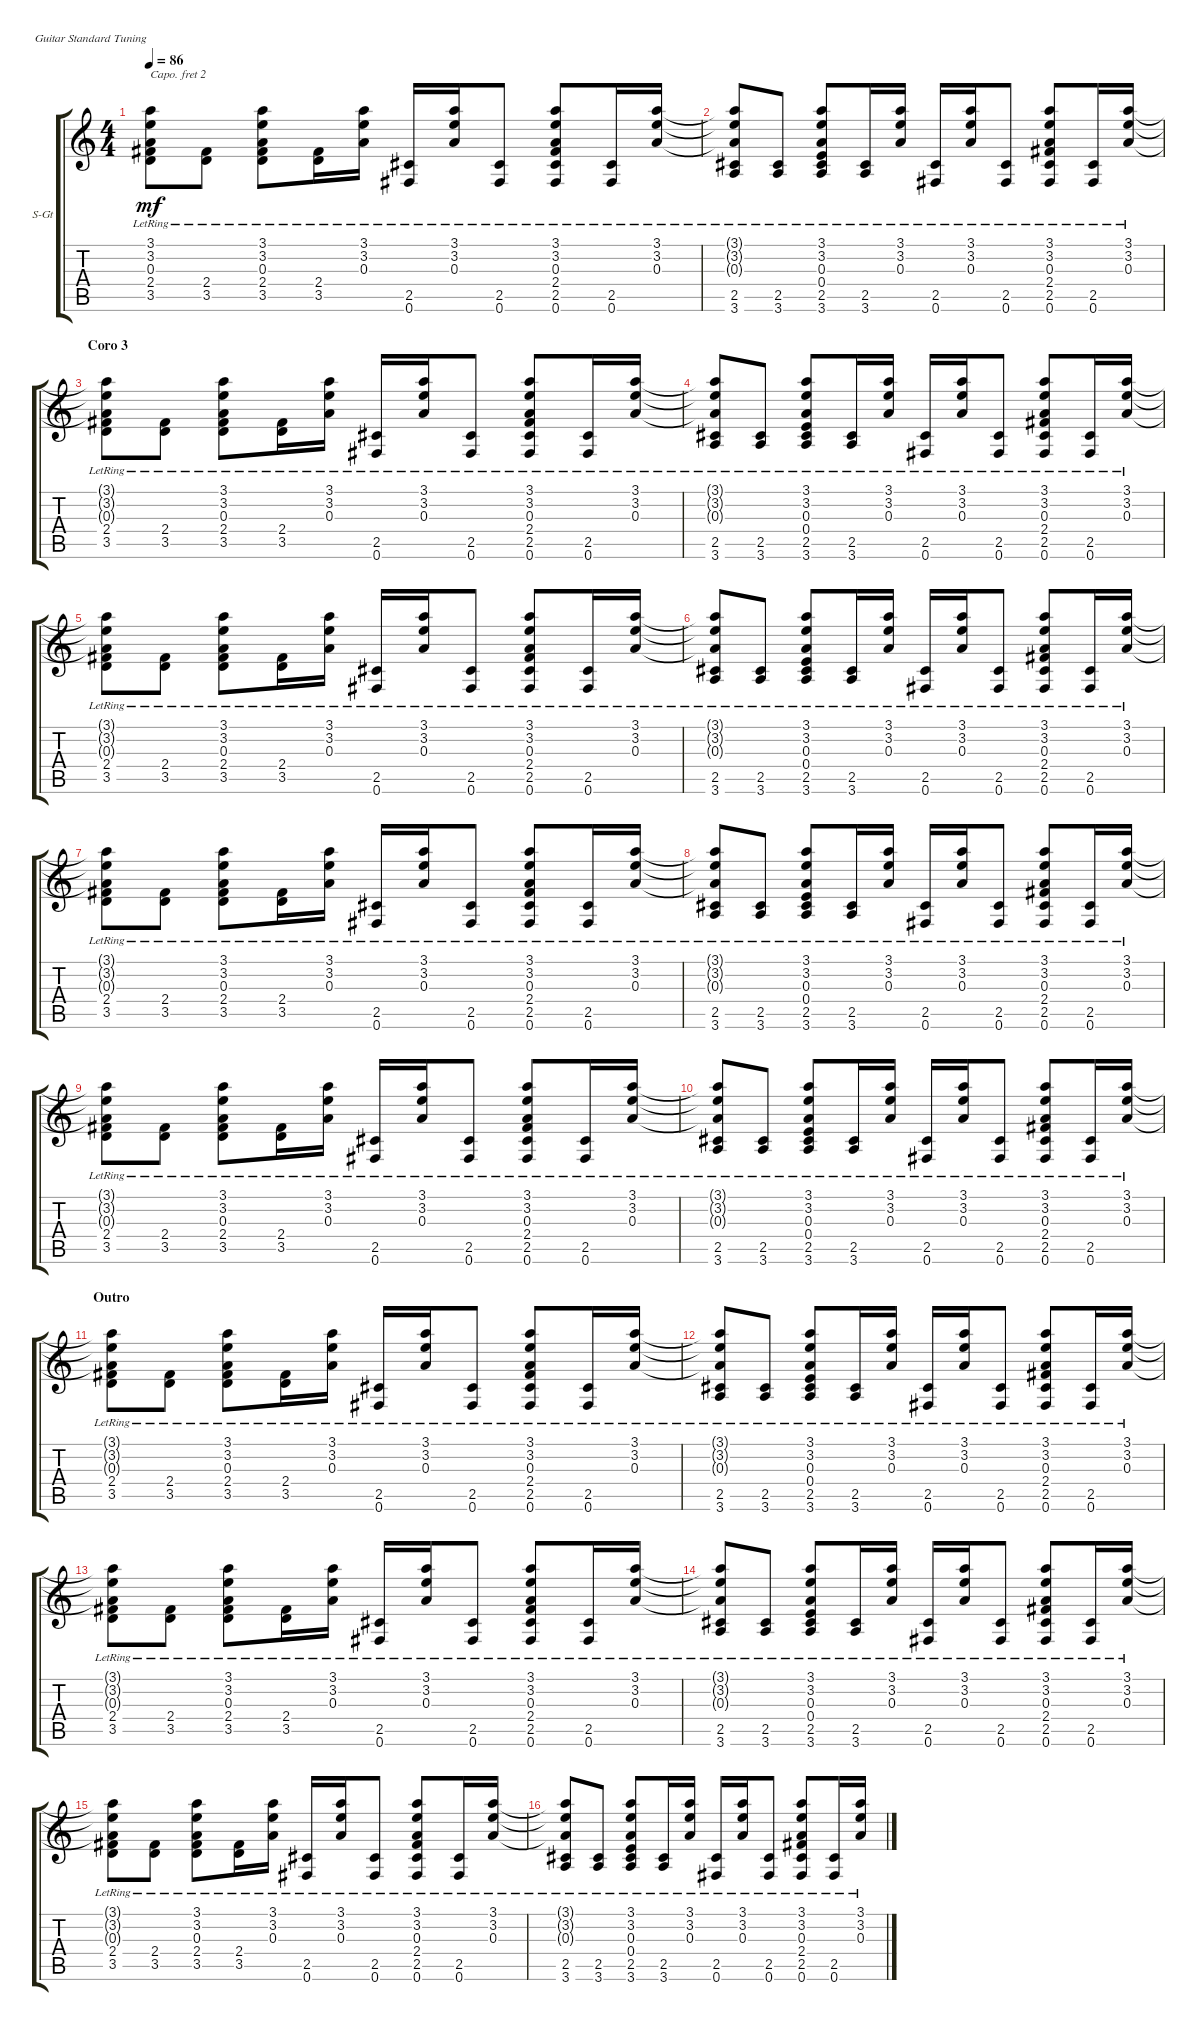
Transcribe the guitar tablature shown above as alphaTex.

\defaultSystemsLayout 4
\bracketExtendMode groupsimilarinstruments
\firstSystemTrackNameOrientation horizontal
\otherSystemsTrackNameOrientation horizontal
\track ("LEAD GUITAR " "S-Gt") {instrument acousticguitarsteel}
\staff {score tabs}
\capo 2
\tuning (E4 B3 G3 D3 A2 E2)
\ts (4 4)
\tempo 86
\clef g2
\ks c
(3.1{lr t} 3.2{lr t} 0.3{lr t} 2.4{lr} 3.5{lr}).8{dy mf} (2.4{lr} 3.5{lr}).8 (3.1{lr} 3.2{lr} 0.3{lr} 2.4{lr} 3.5{lr}).8 (2.4{lr} 3.5{lr}).16 (3.1{lr} 3.2{lr} 0.3{lr}).16 (2.5{lr} 0.6{lr}).16 (3.1{lr} 3.2{lr} 0.3{lr}).16 (2.5{lr} 0.6{lr}).8 (3.1{lr} 3.2{lr} 0.3{lr} 2.4{lr} 2.5{lr} 0.6{lr}).8 (2.5{lr} 0.6{lr}).16 (3.1{lr} 3.2{lr} 0.3{lr}).16 |
(3.1{lr t} 3.2{lr t} 0.3{lr t} 2.5{lr} 3.6{lr}).8 (2.5{lr} 3.6{lr}).8 (3.1{lr} 3.2{lr} 0.3{lr} 0.4{lr} 2.5{lr} 3.6{lr}).8 (2.5{lr} 3.6{lr}).16 (3.1{lr} 3.2{lr} 0.3{lr}).16 (2.5{lr} 0.6{lr}).16 (3.1{lr} 3.2{lr} 0.3{lr}).16 (2.5{lr} 0.6{lr}).8 (3.1{lr} 3.2{lr} 0.3{lr} 2.4{lr} 2.5{lr} 0.6{lr}).8 (2.5{lr} 0.6{lr}).16 (3.1{lr} 3.2{lr} 0.3{lr}).16 |
\section ("" "Coro 3")
(3.1{lr t} 3.2{lr t} 0.3{lr t} 2.4{lr} 3.5{lr}).8 (2.4{lr} 3.5{lr}).8 (3.1{lr} 3.2{lr} 0.3{lr} 2.4{lr} 3.5{lr}).8 (2.4{lr} 3.5{lr}).16 (3.1{lr} 3.2{lr} 0.3{lr}).16 (2.5{lr} 0.6{lr}).16 (3.1{lr} 3.2{lr} 0.3{lr}).16 (2.5{lr} 0.6{lr}).8 (3.1{lr} 3.2{lr} 0.3{lr} 2.4{lr} 2.5{lr} 0.6{lr}).8 (2.5{lr} 0.6{lr}).16 (3.1{lr} 3.2{lr} 0.3{lr}).16 |
(3.1{lr t} 3.2{lr t} 0.3{lr t} 2.5{lr} 3.6{lr}).8 (2.5{lr} 3.6{lr}).8 (3.1{lr} 3.2{lr} 0.3{lr} 0.4{lr} 2.5{lr} 3.6{lr}).8 (2.5{lr} 3.6{lr}).16 (3.1{lr} 3.2{lr} 0.3{lr}).16 (2.5{lr} 0.6{lr}).16 (3.1{lr} 3.2{lr} 0.3{lr}).16 (2.5{lr} 0.6{lr}).8 (3.1{lr} 3.2{lr} 0.3{lr} 2.4{lr} 2.5{lr} 0.6{lr}).8 (2.5{lr} 0.6{lr}).16 (3.1{lr} 3.2{lr} 0.3{lr}).16 |
(3.1{lr t} 3.2{lr t} 0.3{lr t} 2.4{lr} 3.5{lr}).8 (2.4{lr} 3.5{lr}).8 (3.1{lr} 3.2{lr} 0.3{lr} 2.4{lr} 3.5{lr}).8 (2.4{lr} 3.5{lr}).16 (3.1{lr} 3.2{lr} 0.3{lr}).16 (2.5{lr} 0.6{lr}).16 (3.1{lr} 3.2{lr} 0.3{lr}).16 (2.5{lr} 0.6{lr}).8 (3.1{lr} 3.2{lr} 0.3{lr} 2.4{lr} 2.5{lr} 0.6{lr}).8 (2.5{lr} 0.6{lr}).16 (3.1{lr} 3.2{lr} 0.3{lr}).16 |
(3.1{lr t} 3.2{lr t} 0.3{lr t} 2.5{lr} 3.6{lr}).8 (2.5{lr} 3.6{lr}).8 (3.1{lr} 3.2{lr} 0.3{lr} 0.4{lr} 2.5{lr} 3.6{lr}).8 (2.5{lr} 3.6{lr}).16 (3.1{lr} 3.2{lr} 0.3{lr}).16 (2.5{lr} 0.6{lr}).16 (3.1{lr} 3.2{lr} 0.3{lr}).16 (2.5{lr} 0.6{lr}).8 (3.1{lr} 3.2{lr} 0.3{lr} 2.4{lr} 2.5{lr} 0.6{lr}).8 (2.5{lr} 0.6{lr}).16 (3.1{lr} 3.2{lr} 0.3{lr}).16 |
(3.1{lr t} 3.2{lr t} 0.3{lr t} 2.4{lr} 3.5{lr}).8 (2.4{lr} 3.5{lr}).8 (3.1{lr} 3.2{lr} 0.3{lr} 2.4{lr} 3.5{lr}).8 (2.4{lr} 3.5{lr}).16 (3.1{lr} 3.2{lr} 0.3{lr}).16 (2.5{lr} 0.6{lr}).16 (3.1{lr} 3.2{lr} 0.3{lr}).16 (2.5{lr} 0.6{lr}).8 (3.1{lr} 3.2{lr} 0.3{lr} 2.4{lr} 2.5{lr} 0.6{lr}).8 (2.5{lr} 0.6{lr}).16 (3.1{lr} 3.2{lr} 0.3{lr}).16 |
(3.1{lr t} 3.2{lr t} 0.3{lr t} 2.5{lr} 3.6{lr}).8 (2.5{lr} 3.6{lr}).8 (3.1{lr} 3.2{lr} 0.3{lr} 0.4{lr} 2.5{lr} 3.6{lr}).8 (2.5{lr} 3.6{lr}).16 (3.1{lr} 3.2{lr} 0.3{lr}).16 (2.5{lr} 0.6{lr}).16 (3.1{lr} 3.2{lr} 0.3{lr}).16 (2.5{lr} 0.6{lr}).8 (3.1{lr} 3.2{lr} 0.3{lr} 2.4{lr} 2.5{lr} 0.6{lr}).8 (2.5{lr} 0.6{lr}).16 (3.1{lr} 3.2{lr} 0.3{lr}).16 |
(3.1{lr t} 3.2{lr t} 0.3{lr t} 2.4{lr} 3.5{lr}).8 (2.4{lr} 3.5{lr}).8 (3.1{lr} 3.2{lr} 0.3{lr} 2.4{lr} 3.5{lr}).8 (2.4{lr} 3.5{lr}).16 (3.1{lr} 3.2{lr} 0.3{lr}).16 (2.5{lr} 0.6{lr}).16 (3.1{lr} 3.2{lr} 0.3{lr}).16 (2.5{lr} 0.6{lr}).8 (3.1{lr} 3.2{lr} 0.3{lr} 2.4{lr} 2.5{lr} 0.6{lr}).8 (2.5{lr} 0.6{lr}).16 (3.1{lr} 3.2{lr} 0.3{lr}).16 |
(3.1{lr t} 3.2{lr t} 0.3{lr t} 2.5{lr} 3.6{lr}).8 (2.5{lr} 3.6{lr}).8 (3.1{lr} 3.2{lr} 0.3{lr} 0.4{lr} 2.5{lr} 3.6{lr}).8 (2.5{lr} 3.6{lr}).16 (3.1{lr} 3.2{lr} 0.3{lr}).16 (2.5{lr} 0.6{lr}).16 (3.1{lr} 3.2{lr} 0.3{lr}).16 (2.5{lr} 0.6{lr}).8 (3.1{lr} 3.2{lr} 0.3{lr} 2.4{lr} 2.5{lr} 0.6{lr}).8 (2.5{lr} 0.6{lr}).16 (3.1{lr} 3.2{lr} 0.3{lr}).16 |
\section ("" "Outro")
(3.1{lr t} 3.2{lr t} 0.3{lr t} 2.4{lr} 3.5{lr}).8 (2.4{lr} 3.5{lr}).8 (3.1{lr} 3.2{lr} 0.3{lr} 2.4{lr} 3.5{lr}).8 (2.4{lr} 3.5{lr}).16 (3.1{lr} 3.2{lr} 0.3{lr}).16 (2.5{lr} 0.6{lr}).16 (3.1{lr} 3.2{lr} 0.3{lr}).16 (2.5{lr} 0.6{lr}).8 (3.1{lr} 3.2{lr} 0.3{lr} 2.4{lr} 2.5{lr} 0.6{lr}).8 (2.5{lr} 0.6{lr}).16 (3.1{lr} 3.2{lr} 0.3{lr}).16 |
(3.1{lr t} 3.2{lr t} 0.3{lr t} 2.5{lr} 3.6{lr}).8 (2.5{lr} 3.6{lr}).8 (3.1{lr} 3.2{lr} 0.3{lr} 0.4{lr} 2.5{lr} 3.6{lr}).8 (2.5{lr} 3.6{lr}).16 (3.1{lr} 3.2{lr} 0.3{lr}).16 (2.5{lr} 0.6{lr}).16 (3.1{lr} 3.2{lr} 0.3{lr}).16 (2.5{lr} 0.6{lr}).8 (3.1{lr} 3.2{lr} 0.3{lr} 2.4{lr} 2.5{lr} 0.6{lr}).8 (2.5{lr} 0.6{lr}).16 (3.1{lr} 3.2{lr} 0.3{lr}).16 |
(3.1{lr t} 3.2{lr t} 0.3{lr t} 2.4{lr} 3.5{lr}).8 (2.4{lr} 3.5{lr}).8 (3.1{lr} 3.2{lr} 0.3{lr} 2.4{lr} 3.5{lr}).8 (2.4{lr} 3.5{lr}).16 (3.1{lr} 3.2{lr} 0.3{lr}).16 (2.5{lr} 0.6{lr}).16 (3.1{lr} 3.2{lr} 0.3{lr}).16 (2.5{lr} 0.6{lr}).8 (3.1{lr} 3.2{lr} 0.3{lr} 2.4{lr} 2.5{lr} 0.6{lr}).8 (2.5{lr} 0.6{lr}).16 (3.1{lr} 3.2{lr} 0.3{lr}).16 |
(3.1{lr t} 3.2{lr t} 0.3{lr t} 2.5{lr} 3.6{lr}).8 (2.5{lr} 3.6{lr}).8 (3.1{lr} 3.2{lr} 0.3{lr} 0.4{lr} 2.5{lr} 3.6{lr}).8 (2.5{lr} 3.6{lr}).16 (3.1{lr} 3.2{lr} 0.3{lr}).16 (2.5{lr} 0.6{lr}).16 (3.1{lr} 3.2{lr} 0.3{lr}).16 (2.5{lr} 0.6{lr}).8 (3.1{lr} 3.2{lr} 0.3{lr} 2.4{lr} 2.5{lr} 0.6{lr}).8 (2.5{lr} 0.6{lr}).16 (3.1{lr} 3.2{lr} 0.3{lr}).16 |
(3.1{lr t} 3.2{lr t} 0.3{lr t} 2.4{lr} 3.5{lr}).8 (2.4{lr} 3.5{lr}).8 (3.1{lr} 3.2{lr} 0.3{lr} 2.4{lr} 3.5{lr}).8 (2.4{lr} 3.5{lr}).16 (3.1{lr} 3.2{lr} 0.3{lr}).16 (2.5{lr} 0.6{lr}).16 (3.1{lr} 3.2{lr} 0.3{lr}).16 (2.5{lr} 0.6{lr}).8 (3.1{lr} 3.2{lr} 0.3{lr} 2.4{lr} 2.5{lr} 0.6{lr}).8 (2.5{lr} 0.6{lr}).16 (3.1{lr} 3.2{lr} 0.3{lr}).16 |
(3.1{lr t} 3.2{lr t} 0.3{lr t} 2.5{lr} 3.6{lr}).8 (2.5{lr} 3.6{lr}).8 (3.1{lr} 3.2{lr} 0.3{lr} 0.4{lr} 2.5{lr} 3.6{lr}).8 (2.5{lr} 3.6{lr}).16 (3.1{lr} 3.2{lr} 0.3{lr}).16 (2.5{lr} 0.6{lr}).16 (3.1{lr} 3.2{lr} 0.3{lr}).16 (2.5{lr} 0.6{lr}).8 (3.1{lr} 3.2{lr} 0.3{lr} 2.4{lr} 2.5{lr} 0.6{lr}).8 (2.5{lr} 0.6{lr}).16 (3.1{lr} 3.2{lr} 0.3{lr}).16
